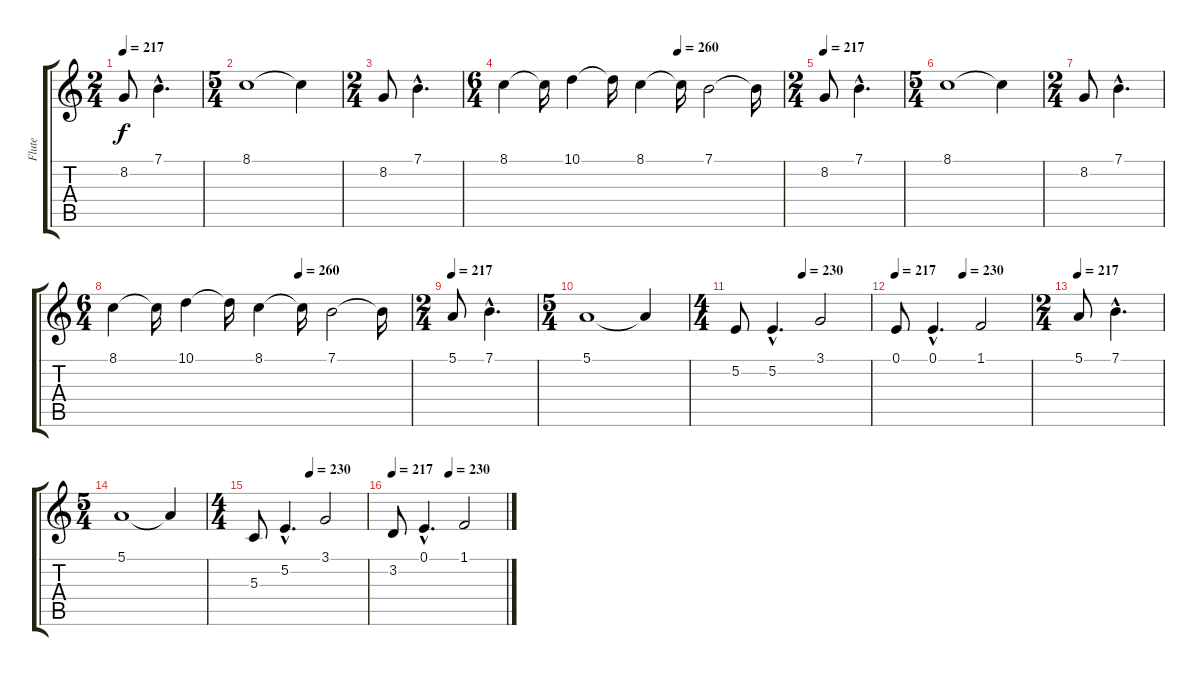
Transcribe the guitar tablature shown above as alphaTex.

\track ("Flute" "Flute") {instrument flute}
\staff {score tabs}
\tuning (E4 B3 G3 D3 A2 E2) {hide}
\ts (2 4)
\tempo 217
\clef g2
\ks c
8.2.8{dy f instrument flute} 7.1{hac}.4{d} |
\ts (5 4)
8.1.1 8.1{t}.4 |
\ts (2 4)
8.2.8 7.1{hac}.4{d} |
\ts (6 4)
\tempo (260 0.625)
8.1.4 8.1{t}.16 10.1.4 10.1{t}.16 8.1.4 8.1{t}.16 7.1.2 7.1{t}.16 |
\ts (2 4)
\tempo 217
8.2.8 7.1{hac}.4{d} |
\ts (5 4)
8.1.1 8.1{t}.4 |
\ts (2 4)
8.2.8 7.1{hac}.4{d} |
\ts (6 4)
\tempo (260 0.625)
8.1.4 8.1{t}.16 10.1.4 10.1{t}.16 8.1.4 8.1{t}.16 7.1.2 7.1{t}.16 |
\ts (2 4)
\tempo 217
5.1.8 7.1{hac}.4{d} |
\ts (5 4)
5.1.1 5.1{t}.4 |
\ts (4 4)
\tempo (230 0.5)
5.2.8 5.2{hac}.4{d} 3.1.2 |
\tempo 217
\tempo (230 0.5)
0.1.8 0.1{hac}.4{d} 1.1.2 |
\ts (2 4)
\tempo 217
5.1.8 7.1{hac}.4{d} |
\ts (5 4)
5.1.1 5.1{t}.4 |
\ts (4 4)
\tempo (230 0.5)
5.3.8 5.2{hac}.4{d} 3.1.2 |
\tempo 217
\tempo (230 0.5)
3.2.8 0.1{hac}.4{d} 1.1.2
